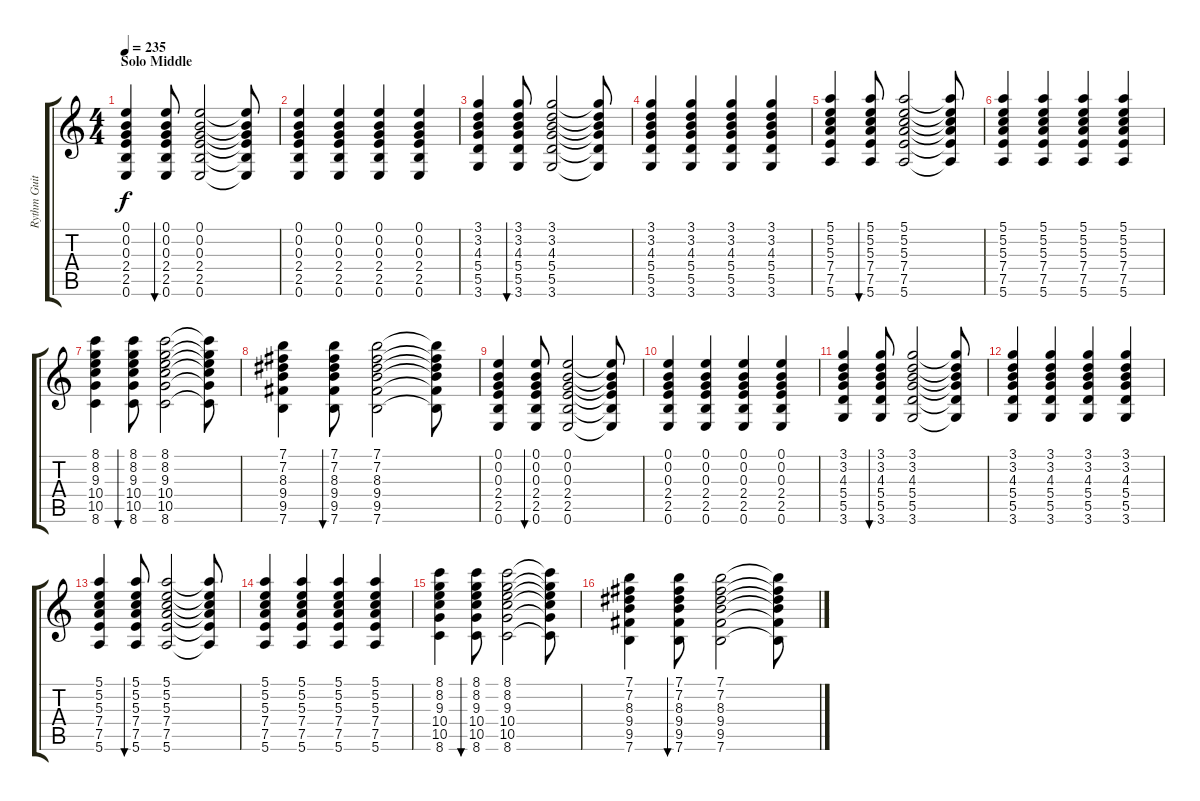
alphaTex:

\track ("Rythm Guitar 1" "Rythm Guit") {instrument acousticguitarsteel}
\staff {score tabs}
\tuning (E4 B3 G3 D3 A2 E2) {hide}
\ts (4 4)
\section ("" "Solo Middle")
\tempo 235
\clef g2
\ks c
(0.1 0.2 0.3 2.4 2.5 0.6).4{dy f} (0.1 0.2 0.3 2.4 2.5 0.6).8{bu 240} (0.1 0.2 0.3 2.4 2.5 0.6).2 (0.1{t} 0.2{t} 0.3{t} 2.4{t} 2.5{t} 0.6{t}).8 |
(0.1 0.2 0.3 2.4 2.5 0.6).4 (0.1 0.2 0.3 2.4 2.5 0.6).4 (0.1 0.2 0.3 2.4 2.5 0.6).4 (0.1 0.2 0.3 2.4 2.5 0.6).4 |
(3.1 3.2 4.3 5.4 5.5 3.6).4 (3.1 3.2 4.3 5.4 5.5 3.6).8{bu 240} (3.1 3.2 4.3 5.4 5.5 3.6).2 (3.1{t} 3.2{t} 4.3{t} 5.4{t} 5.5{t} 3.6{t}).8 |
(3.1 3.2 4.3 5.4 5.5 3.6).4 (3.1 3.2 4.3 5.4 5.5 3.6).4 (3.1 3.2 4.3 5.4 5.5 3.6).4 (3.1 3.2 4.3 5.4 5.5 3.6).4 |
(5.1 5.2 5.3 7.4 7.5 5.6).4 (5.1 5.2 5.3 7.4 7.5 5.6).8{bu 240} (5.1 5.2 5.3 7.4 7.5 5.6).2 (5.1{t} 5.2{t} 5.3{t} 7.4{t} 7.5{t} 5.6{t}).8 |
(5.1 5.2 5.3 7.4 7.5 5.6).4 (5.1 5.2 5.3 7.4 7.5 5.6).4 (5.1 5.2 5.3 7.4 7.5 5.6).4 (5.1 5.2 5.3 7.4 7.5 5.6).4 |
(8.1 8.2 9.3 10.4 10.5 8.6).4 (8.1 8.2 9.3 10.4 10.5 8.6).8{bu 240} (8.1 8.2 9.3 10.4 10.5 8.6).2 (8.1{t} 8.2{t} 9.3{t} 10.4{t} 10.5{t} 8.6{t}).8 |
(7.1 7.2 8.3 9.4 9.5 7.6).4 (7.1 7.2 8.3 9.4 9.5 7.6).8{bu 240} (7.1 7.2 8.3 9.4 9.5 7.6).2 (7.1{t} 7.2{t} 8.3{t} 9.4{t} 9.5{t} 7.6{t}).8 |
(0.1 0.2 0.3 2.4 2.5 0.6).4 (0.1 0.2 0.3 2.4 2.5 0.6).8{bu 240} (0.1 0.2 0.3 2.4 2.5 0.6).2 (0.1{t} 0.2{t} 0.3{t} 2.4{t} 2.5{t} 0.6{t}).8 |
(0.1 0.2 0.3 2.4 2.5 0.6).4 (0.1 0.2 0.3 2.4 2.5 0.6).4 (0.1 0.2 0.3 2.4 2.5 0.6).4 (0.1 0.2 0.3 2.4 2.5 0.6).4 |
(3.1 3.2 4.3 5.4 5.5 3.6).4 (3.1 3.2 4.3 5.4 5.5 3.6).8{bu 240} (3.1 3.2 4.3 5.4 5.5 3.6).2 (3.1{t} 3.2{t} 4.3{t} 5.4{t} 5.5{t} 3.6{t}).8 |
(3.1 3.2 4.3 5.4 5.5 3.6).4 (3.1 3.2 4.3 5.4 5.5 3.6).4 (3.1 3.2 4.3 5.4 5.5 3.6).4 (3.1 3.2 4.3 5.4 5.5 3.6).4 |
(5.1 5.2 5.3 7.4 7.5 5.6).4 (5.1 5.2 5.3 7.4 7.5 5.6).8{bu 240} (5.1 5.2 5.3 7.4 7.5 5.6).2 (5.1{t} 5.2{t} 5.3{t} 7.4{t} 7.5{t} 5.6{t}).8 |
(5.1 5.2 5.3 7.4 7.5 5.6).4 (5.1 5.2 5.3 7.4 7.5 5.6).4 (5.1 5.2 5.3 7.4 7.5 5.6).4 (5.1 5.2 5.3 7.4 7.5 5.6).4 |
(8.1 8.2 9.3 10.4 10.5 8.6).4 (8.1 8.2 9.3 10.4 10.5 8.6).8{bu 240} (8.1 8.2 9.3 10.4 10.5 8.6).2 (8.1{t} 8.2{t} 9.3{t} 10.4{t} 10.5{t} 8.6{t}).8 |
(7.1 7.2 8.3 9.4 9.5 7.6).4 (7.1 7.2 8.3 9.4 9.5 7.6).8{bu 240} (7.1 7.2 8.3 9.4 9.5 7.6).2 (7.1{t} 7.2{t} 8.3{t} 9.4{t} 9.5{t} 7.6{t}).8
